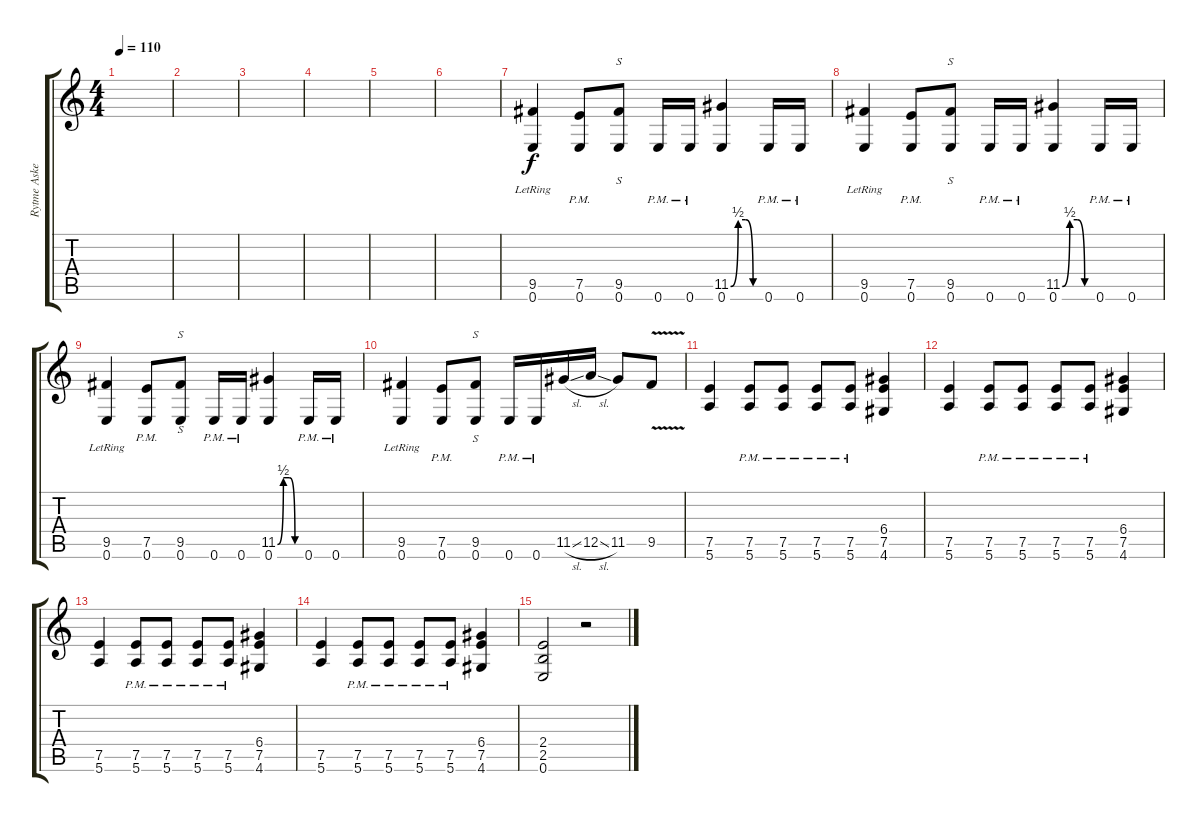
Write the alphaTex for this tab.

\track ("Rytme Aske" "Rytme Aske") {instrument acousticguitarnylon}
\staff {score tabs}
\tuning (E4 B3 G3 D3 A2 E2) {hide}
\ts (4 4)
\tempo 110
\clef g2
\ks c
|
|
|
|
|
|
(9.5 0.6{lr}).4{balance 6} (7.5{pm} 0.6{pm}).8 (9.5 0.6).8{s} 0.6{pm}.16 0.6{pm}.16 (11.5{be (custom 0 0 15 2 30 2 45 0 60 0)} 0.6).4 0.6{pm}.16 0.6{pm}.16 |
(9.5 0.6{lr}).4 (7.5{pm} 0.6{pm}).8 (9.5 0.6).8{s} 0.6{pm}.16 0.6{pm}.16 (11.5{be (custom 0 0 15 2 30 2 45 0 60 0)} 0.6).4 0.6{pm}.16 0.6{pm}.16 |
(9.5 0.6{lr}).4 (7.5{pm} 0.6{pm}).8 (9.5 0.6).8{s} 0.6{pm}.16 0.6{pm}.16 (11.5{be (custom 0 0 15 2 30 2 45 0 60 0)} 0.6).4 0.6{pm}.16 0.6{pm}.16 |
(9.5 0.6{lr}).4 (7.5{pm} 0.6{pm}).8 (9.5 0.6).8{s} 0.6{pm}.16 0.6{pm}.16 11.5{sl}.16 12.5{sl}.16 11.5.8 9.5{v}.8 |
(7.5 5.6).4 (7.5{pm} 5.6{pm}).8 (7.5{pm} 5.6{pm}).8 (7.5{pm} 5.6{pm}).8 (7.5{pm} 5.6{pm}).8 (6.4 7.5 4.6).4 |
(7.5 5.6).4 (7.5{pm} 5.6{pm}).8 (7.5{pm} 5.6{pm}).8 (7.5{pm} 5.6{pm}).8 (7.5{pm} 5.6{pm}).8 (6.4 7.5 4.6).4 |
(7.5 5.6).4 (7.5{pm} 5.6{pm}).8 (7.5{pm} 5.6{pm}).8 (7.5{pm} 5.6{pm}).8 (7.5{pm} 5.6{pm}).8 (6.4 7.5 4.6).4 |
(7.5 5.6).4 (7.5{pm} 5.6{pm}).8 (7.5{pm} 5.6{pm}).8 (7.5{pm} 5.6{pm}).8 (7.5{pm} 5.6{pm}).8 (6.4 7.5 4.6).4 |
(2.4 2.5 0.6).2 r.2
